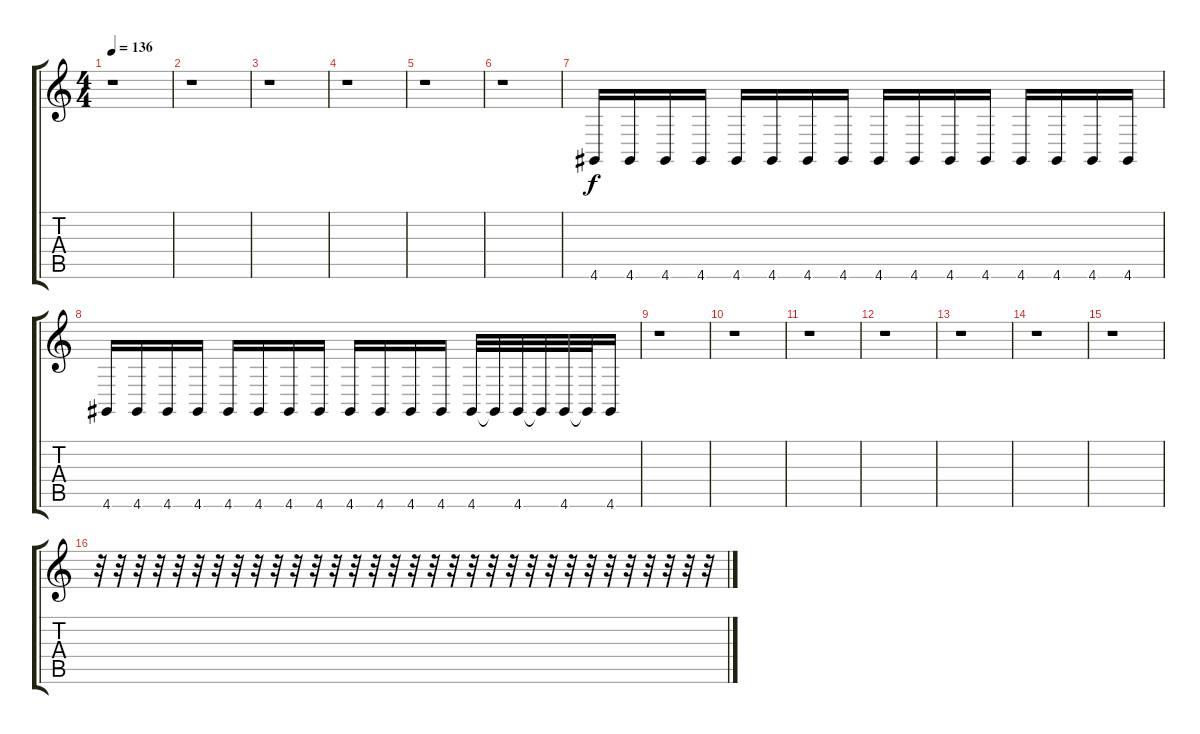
\track "" {instrument acousticgrandpiano}
\staff {score tabs}
\tuning (E4 B3 G3 D3 A2 E2) {hide}
\ts (4 4)
\tempo 136
\clef g2
\ks c
r.1{dy f} |
r.1 |
r.1 |
r.1 |
r.1 |
r.1 |
4.6.16 4.6.16 4.6.16 4.6.16 4.6.16 4.6.16 4.6.16 4.6.16 4.6.16 4.6.16 4.6.16 4.6.16 4.6.16 4.6.16 4.6.16 4.6.16 |
4.6.16 4.6.16 4.6.16 4.6.16 4.6.16 4.6.16 4.6.16 4.6.16 4.6.16 4.6.16 4.6.16 4.6.16 4.6.32 4.6{t}.32 4.6.32 4.6{t}.32 4.6.32 4.6{t}.32 4.6.16 |
r.1 |
r.1 |
r.1 |
r.1 |
r.1 |
r.1 |
r.1 |
r.32 r.32 r.32 r.32 r.32 r.32 r.32 r.32 r.32 r.32 r.32 r.32 r.32 r.32 r.32 r.32 r.32 r.32 r.32 r.32 r.32 r.32 r.32 r.32 r.32 r.32 r.32 r.32 r.32 r.32 r.32 r.32
